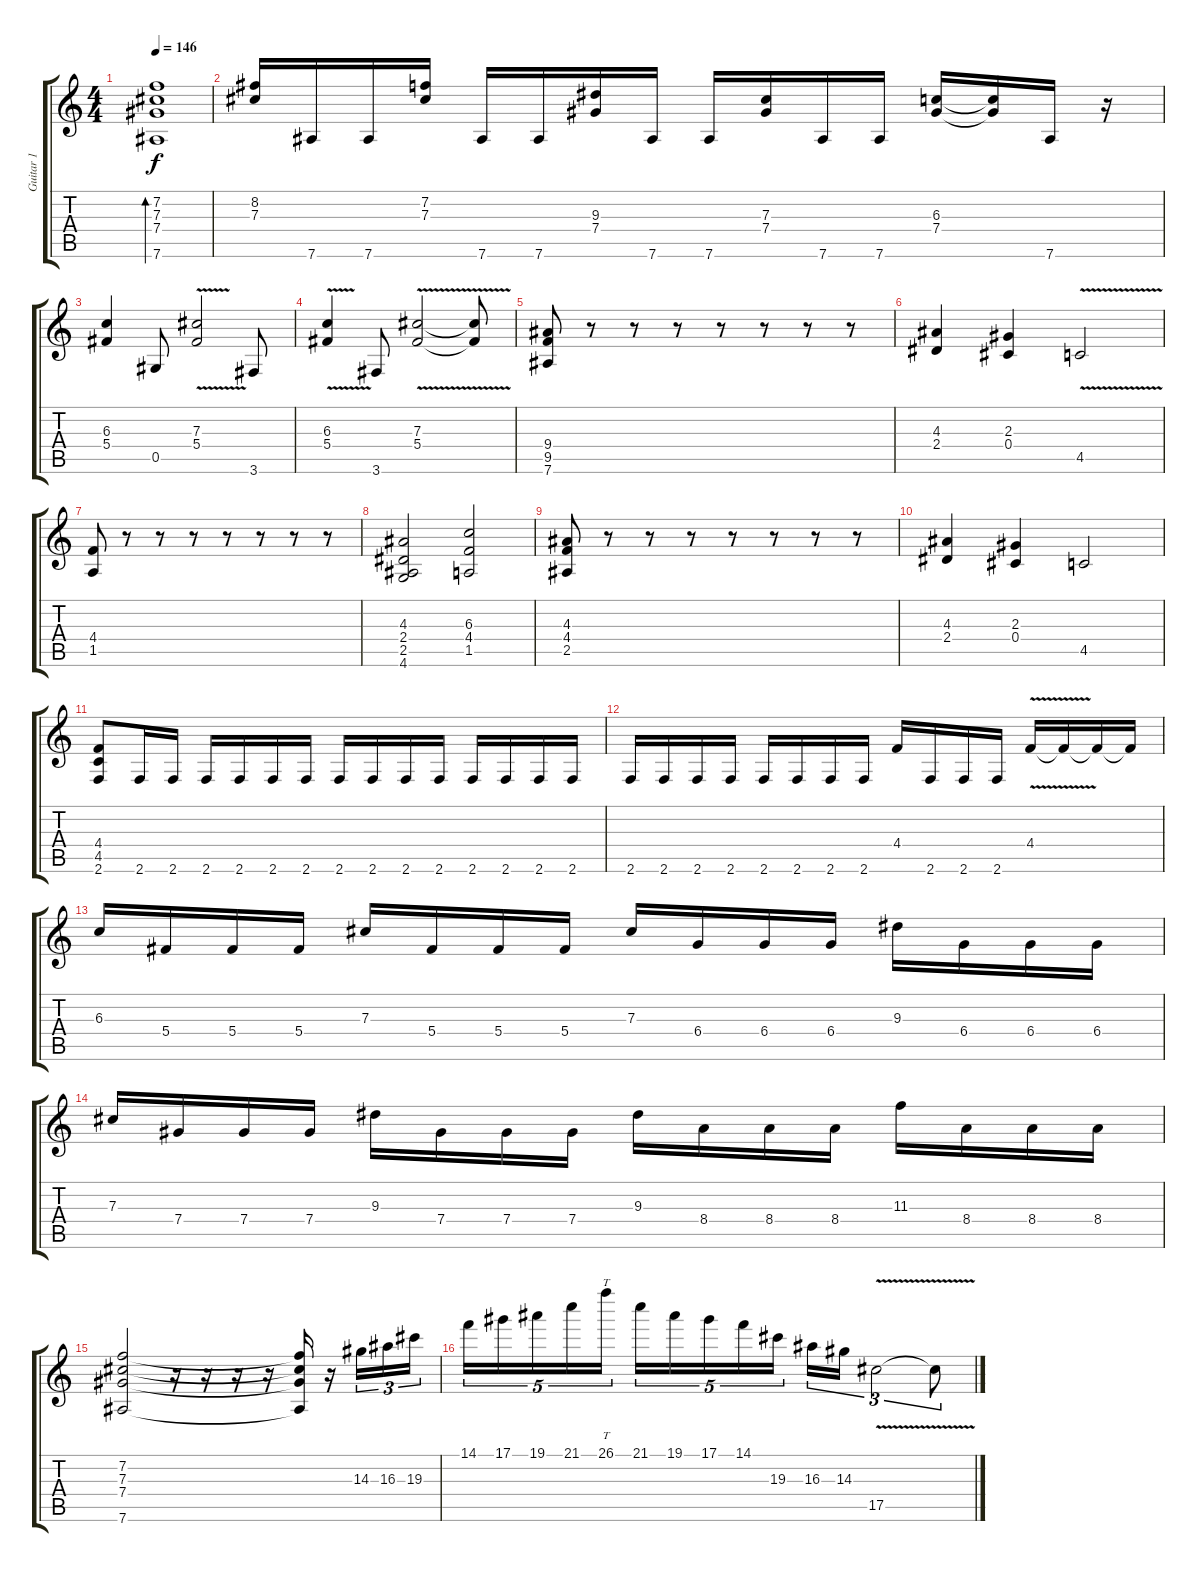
\track ("Guitar 1" "Guitar 1") {instrument distortionguitar}
\staff {score tabs}
\tuning (Eb4 Bb3 Gb3 Db3 Ab2 Eb2) {hide}
\ts (4 4)
\tempo 146
\clef g2
\ks c
(7.2 7.3 7.4 7.6).1{bd 30 dy f} |
(8.2 7.3).16 7.6.16 7.6.16 (7.2 7.3).16 7.6.16 7.6.16 (9.3 7.4).16 7.6.16 7.6.16 (7.3 7.4).16 7.6.16 7.6.16 (6.3 7.4).16 (6.3{t} 7.4{t}).16 7.6.16 r.16 |
(6.3 5.4).4 0.5.8 (7.3{v} 5.4{v}).2 3.6.8 |
(6.3{v} 5.4{v}).4 3.6.8 (7.3{v} 5.4{v}).2 (7.3{t} 5.4{t}).8 |
(9.4 9.5 7.6).8 r.8 r.8 r.8 r.8 r.8 r.8 r.8 |
(4.3 2.4).4 (2.3 0.4).4 4.5{v}.2 |
(4.4 1.5).8 r.8 r.8 r.8 r.8 r.8 r.8 r.8 |
(4.3 2.4 2.5 4.6).2 (6.3 4.4 1.5).2 |
(4.3 4.4 2.5).8 r.8 r.8 r.8 r.8 r.8 r.8 r.8 |
(4.3 2.4).4 (2.3 0.4).4 4.5.2 |
(4.4 4.5 2.6).8 2.6.16 2.6.16 2.6.16 2.6.16 2.6.16 2.6.16 2.6.16 2.6.16 2.6.16 2.6.16 2.6.16 2.6.16 2.6.16 2.6.16 |
2.6.16 2.6.16 2.6.16 2.6.16 2.6.16 2.6.16 2.6.16 2.6.16 4.4.16 2.6.16 2.6.16 2.6.16 4.4{v}.16 4.4{t}.16 4.4{t}.16 4.4{t}.16 |
6.3.16 5.4.16 5.4.16 5.4.16 7.3.16 5.4.16 5.4.16 5.4.16 7.3.16 6.4.16 6.4.16 6.4.16 9.3.16 6.4.16 6.4.16 6.4.16 |
7.3.16 7.4.16 7.4.16 7.4.16 9.3.16 7.4.16 7.4.16 7.4.16 9.3.16 8.4.16 8.4.16 8.4.16 11.3.16 8.4.16 8.4.16 8.4.16 |
(7.2 7.3 7.4 7.6).2 r.16 r.16 r.16 r.16 (7.2{t} 7.3{t} 7.4{t} 7.6{t}).16 r.16 14.3.16{tu (3 2)} 16.3.16{tu (3 2)} 19.3.16{tu (3 2)} |
14.1.16{tu (5 4)} 17.1.16{tu (5 4)} 19.1.16{tu (5 4)} 21.1.16{tu (5 4)} 26.1.16{tt tu (5 4)} 21.1.16{tu (5 4)} 19.1.16{tu (5 4)} 17.1.16{tu (5 4)} 14.1.16{tu (5 4)} 19.3.16{tu (5 4)} 16.3.16{tu (3 2)} 14.3.16{tu (3 2)} 17.5{v}.2{tu (3 2)} 17.5{t}.8{tu (3 2)}
